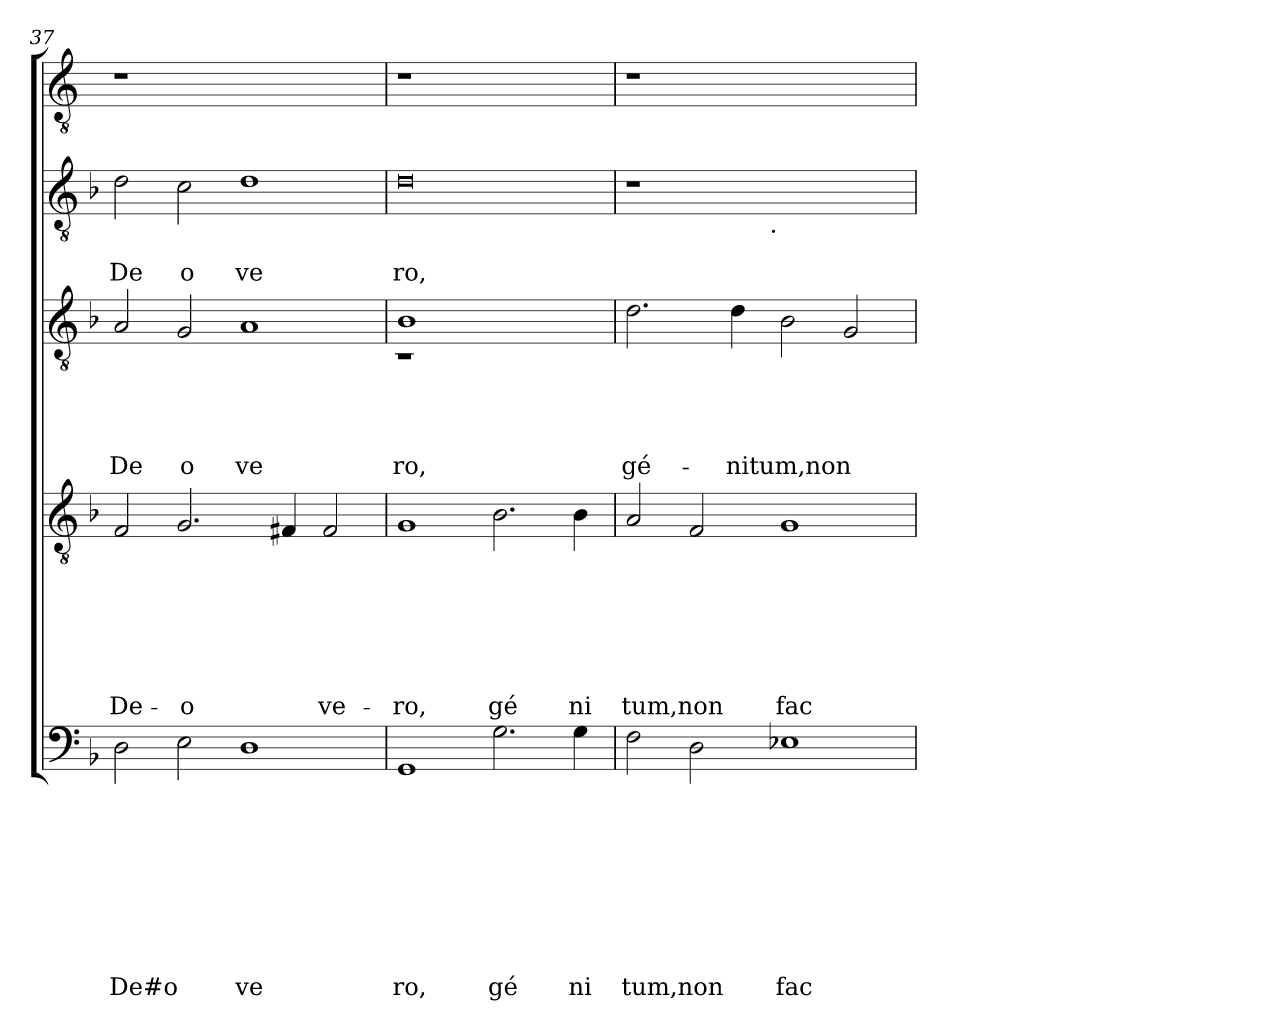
**kern	**text	**text	**text	**text	**text	**text	**text	**text	**text	**kern	**text	**text	**text	**text	**text	**text	**text	**kern	**text	**text	**text	**text	**text	**kern	**text	**text	**kern
*part5	*part5	*part5	*part5	*part5	*part5	*part5	*part5	*part5	*part5	*part4	*part4	*part4	*part4	*part4	*part4	*part4	*part4	*part3	*part3	*part3	*part3	*part3	*part3	*part2	*part2	*part2	*part1
*staff5	*staff5	*staff5	*staff5	*staff5	*staff5	*staff5	*staff5	*staff5	*staff5	*staff4	*staff4	*staff4	*staff4	*staff4	*staff4	*staff4	*staff4	*staff3	*staff3	*staff3	*staff3	*staff3	*staff3	*staff2	*staff2	*staff2	*staff1
*clefF4	*	*	*	*	*	*	*	*	*	*clefGv2	*	*	*	*	*	*	*	*clefGv2	*	*	*	*	*	*clefGv2	*	*	*clefGv2
*k[b-]	*	*	*	*	*	*	*	*	*	*k[b-]	*	*	*	*	*	*	*	*k[b-]	*	*	*	*	*	*k[b-]	*	*	*k[]
*F:	*	*	*	*	*	*	*	*	*	*F:	*	*	*	*	*	*	*	*F:	*	*	*	*	*	*F:	*	*	*C:
=37	=37	=37	=37	=37	=37	=37	=37	=37	=37	=37	=37	=37	=37	=37	=37	=37	=37	=37	=37	=37	=37	=37	=37	=37	=37	=37	=37
!	!	!	!	!	!	!	!	!	!LO:LY:b	!	!	!	!	!	!	!	!LO:LY:b	!	!	!	!	!	!LO:LY:b	!	!	!LO:LY:b	!
2D\	.	.	.	.	.	.	.	.	De#o	2F/	.	.	.	.	.	.	De-	2A/	.	.	.	.	De	2d\	.	De	1r
!	!	!	!	!	!	!	!	!	!	!	!	!	!	!	!	!	!LO:LY:b	!	!	!	!	!	!LO:LY:b	!	!	!LO:LY:b	!
2E\	.	.	.	.	.	.	.	.	.	2.G/	.	.	.	.	.	.	-o	2G/	.	.	.	.	o	2c\	.	o	.
!	!	!	!	!	!	!	!	!	!LO:LY:b	!	!	!	!	!	!	!	!	!	!	!	!	!	!LO:LY:b	!	!	!LO:LY:b	!
1D	.	.	.	.	.	.	.	.	ve	.	.	.	.	.	.	.	.	1A	.	.	.	.	ve	1d	.	ve	1ryy
.	.	.	.	.	.	.	.	.	.	4F#/	.	.	.	.	.	.	.	.	.	.	.	.	.	.	.	.	.
!	!	!	!	!	!	!	!	!	!	!	!	!	!	!	!	!	!LO:LY:b	!	!	!	!	!	!	!	!	!	!
.	.	.	.	.	.	.	.	.	.	2F#/	.	.	.	.	.	.	ve-	.	.	.	.	.	.	.	.	.	.
!!LO:LB:g=z
=38	=38	=38	=38	=38	=38	=38	=38	=38	=38	=38	=38	=38	=38	=38	=38	=38	=38	=38	=38	=38	=38	=38	=38	=38	=38	=38	=38
*	*	*	*	*	*	*	*	*	*	*	*	*	*	*	*	*	*	*^	*	*	*	*	*	*	*	*	*
!	!	!	!	!	!	!	!	!	!LO:LY:b	!	!	!	!	!	!	!	!LO:LY:b	!	!LO:N:vis=1	!	!	!	!	!LO:LY:b	!	!	!LO:LY:b	!
1GG	.	.	.	.	.	.	.	.	ro,	1G	.	.	.	.	.	.	-ro,	1B-	0rC	.	.	.	.	ro,	0d	.	ro,	1r
!	!	!	!	!	!	!	!	!	!LO:LY:b	!	!	!	!	!	!	!	!LO:LY:b	!	!	!	!	!	!	!	!	!	!	!
2.G\	.	.	.	.	.	.	.	.	gé	2.B-\	.	.	.	.	.	.	gé	1ryy	.	.	.	.	.	.	.	.	.	1ryy
!	!	!	!	!	!	!	!	!	!LO:LY:b	!	!	!	!	!	!	!	!LO:LY:b	!	!	!	!	!	!	!	!	!	!	!
4G\	.	.	.	.	.	.	.	.	ni	4B-\	.	.	.	.	.	.	ni	.	.	.	.	.	.	.	.	.	.	.
*	*	*	*	*	*	*	*	*	*	*	*	*	*	*	*	*	*	*v	*v	*	*	*	*	*	*	*	*	*
=39	=39	=39	=39	=39	=39	=39	=39	=39	=39	=39	=39	=39	=39	=39	=39	=39	=39	=39	=39	=39	=39	=39	=39	=39	=39	=39	=39
!	!	!	!	!	!	!	!	!	!LO:LY:b	!	!	!	!	!	!	!	!LO:LY:b	!	!	!	!	!	!LO:LY:b	!	!	!	!
*	*	*	*	*	*	*	*	*	*	*	*	*	*	*	*	*	*	*	*	*	*	*	*	*^	*	*	*
2F\	.	.	.	.	.	.	.	.	tum,non	2A/	.	.	.	.	.	.	tum,non	2.d\	.	.	.	.	gé-	1r	2ryy	.	.	1r
2D\	.	.	.	.	.	.	.	.	.	2F/	.	.	.	.	.	.	.	.	.	.	.	.	.	.	4...ryy	.	.	.
!	!	!	!	!	!	!	!	!	!	!	!	!	!	!	!	!	!	!	!	!	!	!	!LO:LY:b	!	!	!	!	!
.	.	.	.	.	.	.	.	.	.	.	.	.	.	.	.	.	.	4d\	.	.	.	.	-nitum,non	.	.	.	.	.
!	!	!	!	!	!	!	!	!	!	!	!	!	!	!	!	!	!	!	!	!	!	!	!	!	!LO:TX:b:t=.	!	!	!
.	.	.	.	.	.	.	.	.	.	.	.	.	.	.	.	.	.	.	.	.	.	.	.	.	1ryy	.	.	.
!	!	!	!	!	!	!	!	!	!LO:LY:b	!	!	!	!	!	!	!	!LO:LY:b	!	!	!	!	!	!	!	!	!	!	!
1E-X	.	.	.	.	.	.	.	.	fac	1G	.	.	.	.	.	.	fac	2B-\	.	.	.	.	.	1ryy	.	.	.	1ryy
.	.	.	.	.	.	.	.	.	.	.	.	.	.	.	.	.	.	2G/	.	.	.	.	.	.	.	.	.	.
.	.	.	.	.	.	.	.	.	.	.	.	.	.	.	.	.	.	.	.	.	.	.	.	.	32ryy	.	.	.
*	*	*	*	*	*	*	*	*	*	*	*	*	*	*	*	*	*	*	*	*	*	*	*	*v	*v	*	*	*
=	=	=	=	=	=	=	=	=	=	=	=	=	=	=	=	=	=	=	=	=	=	=	=	=	=	=	=
*-	*-	*-	*-	*-	*-	*-	*-	*-	*-	*-	*-	*-	*-	*-	*-	*-	*-	*-	*-	*-	*-	*-	*-	*-	*-	*-	*-
